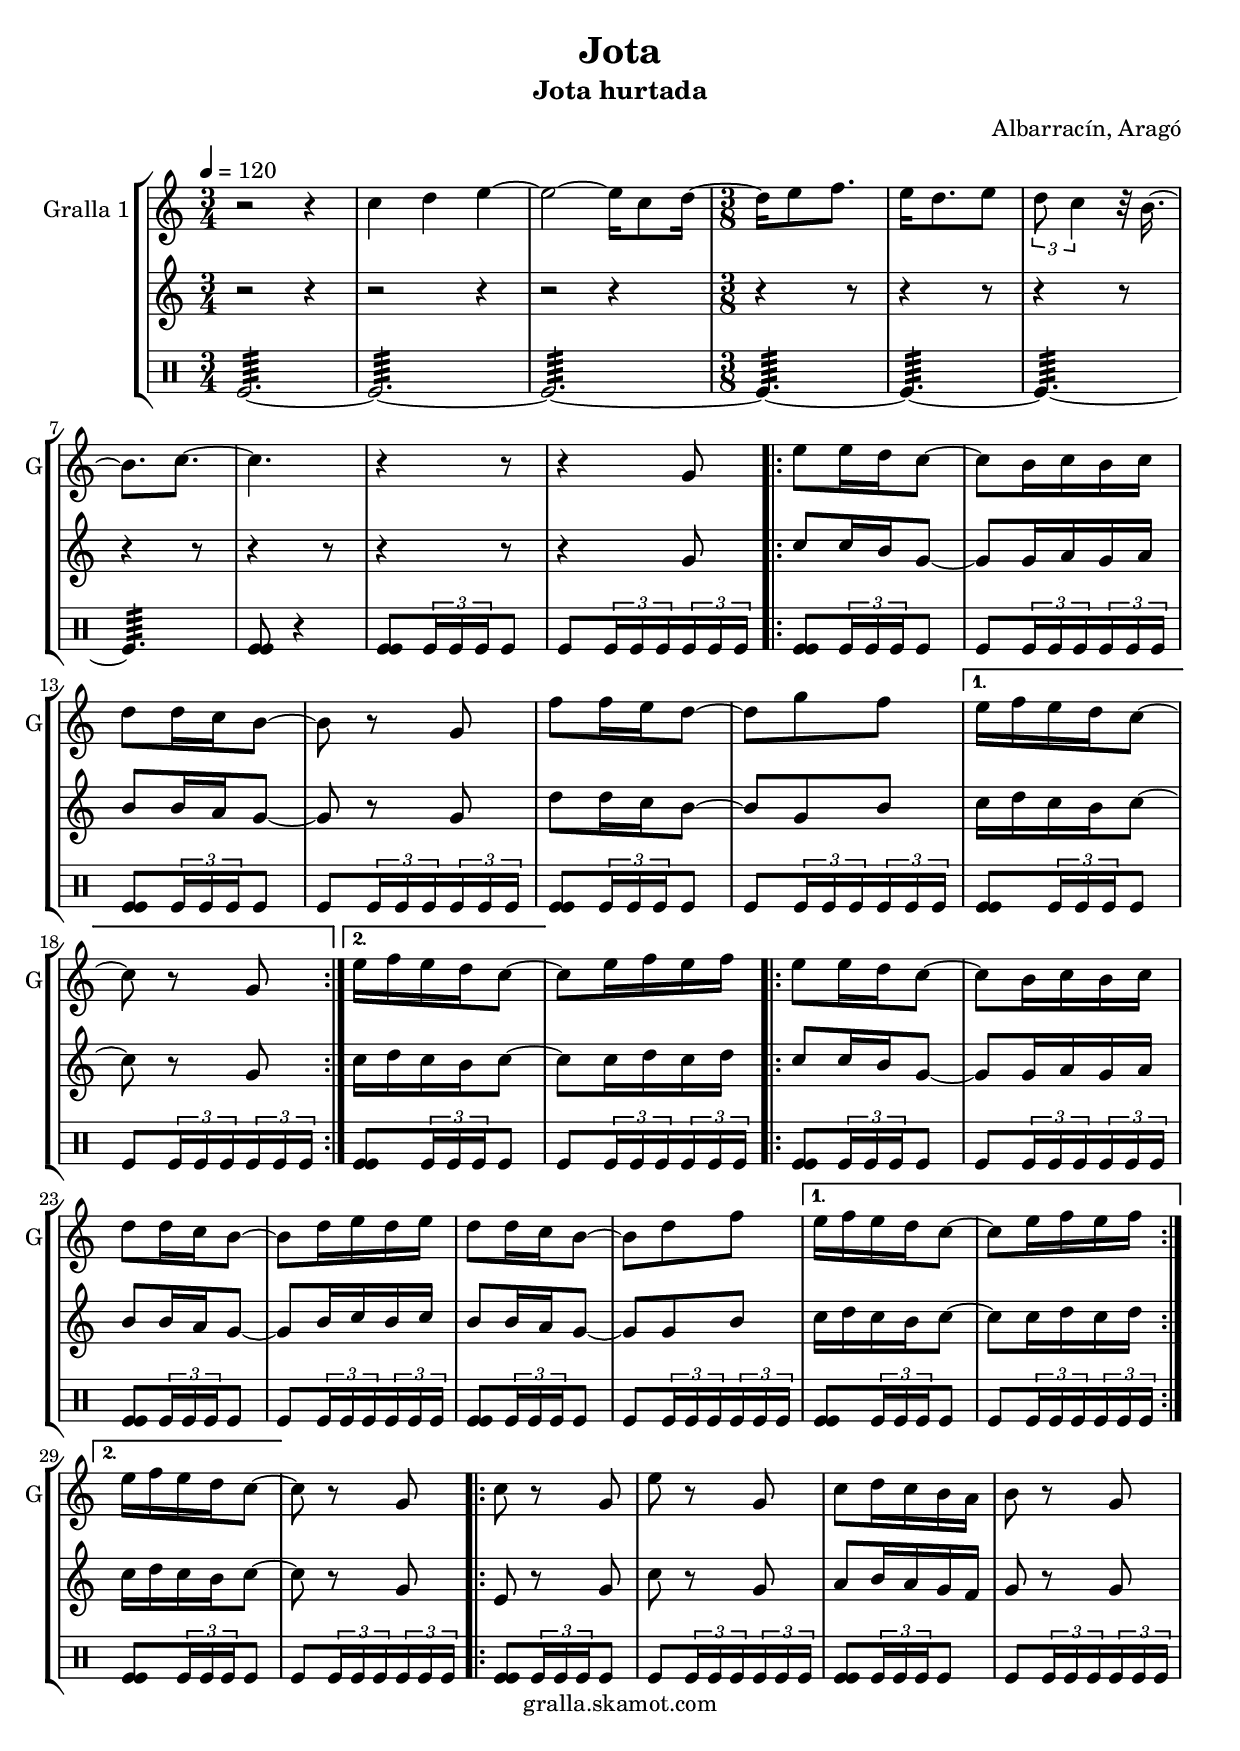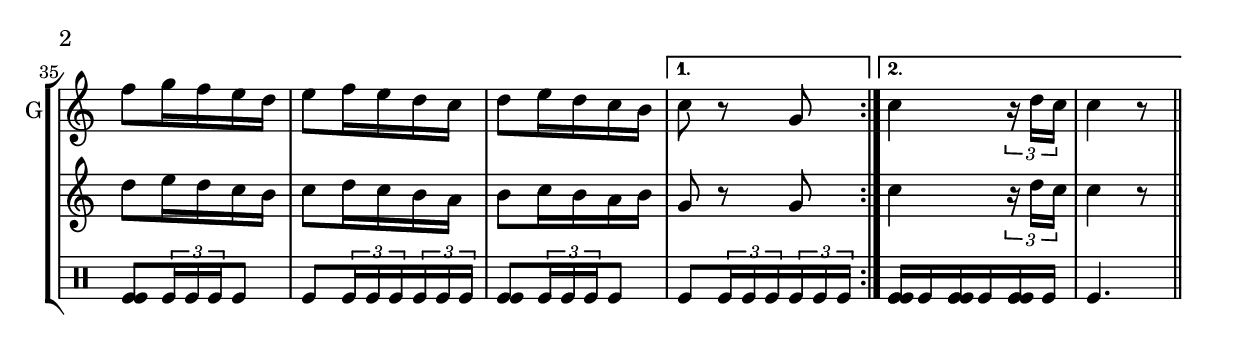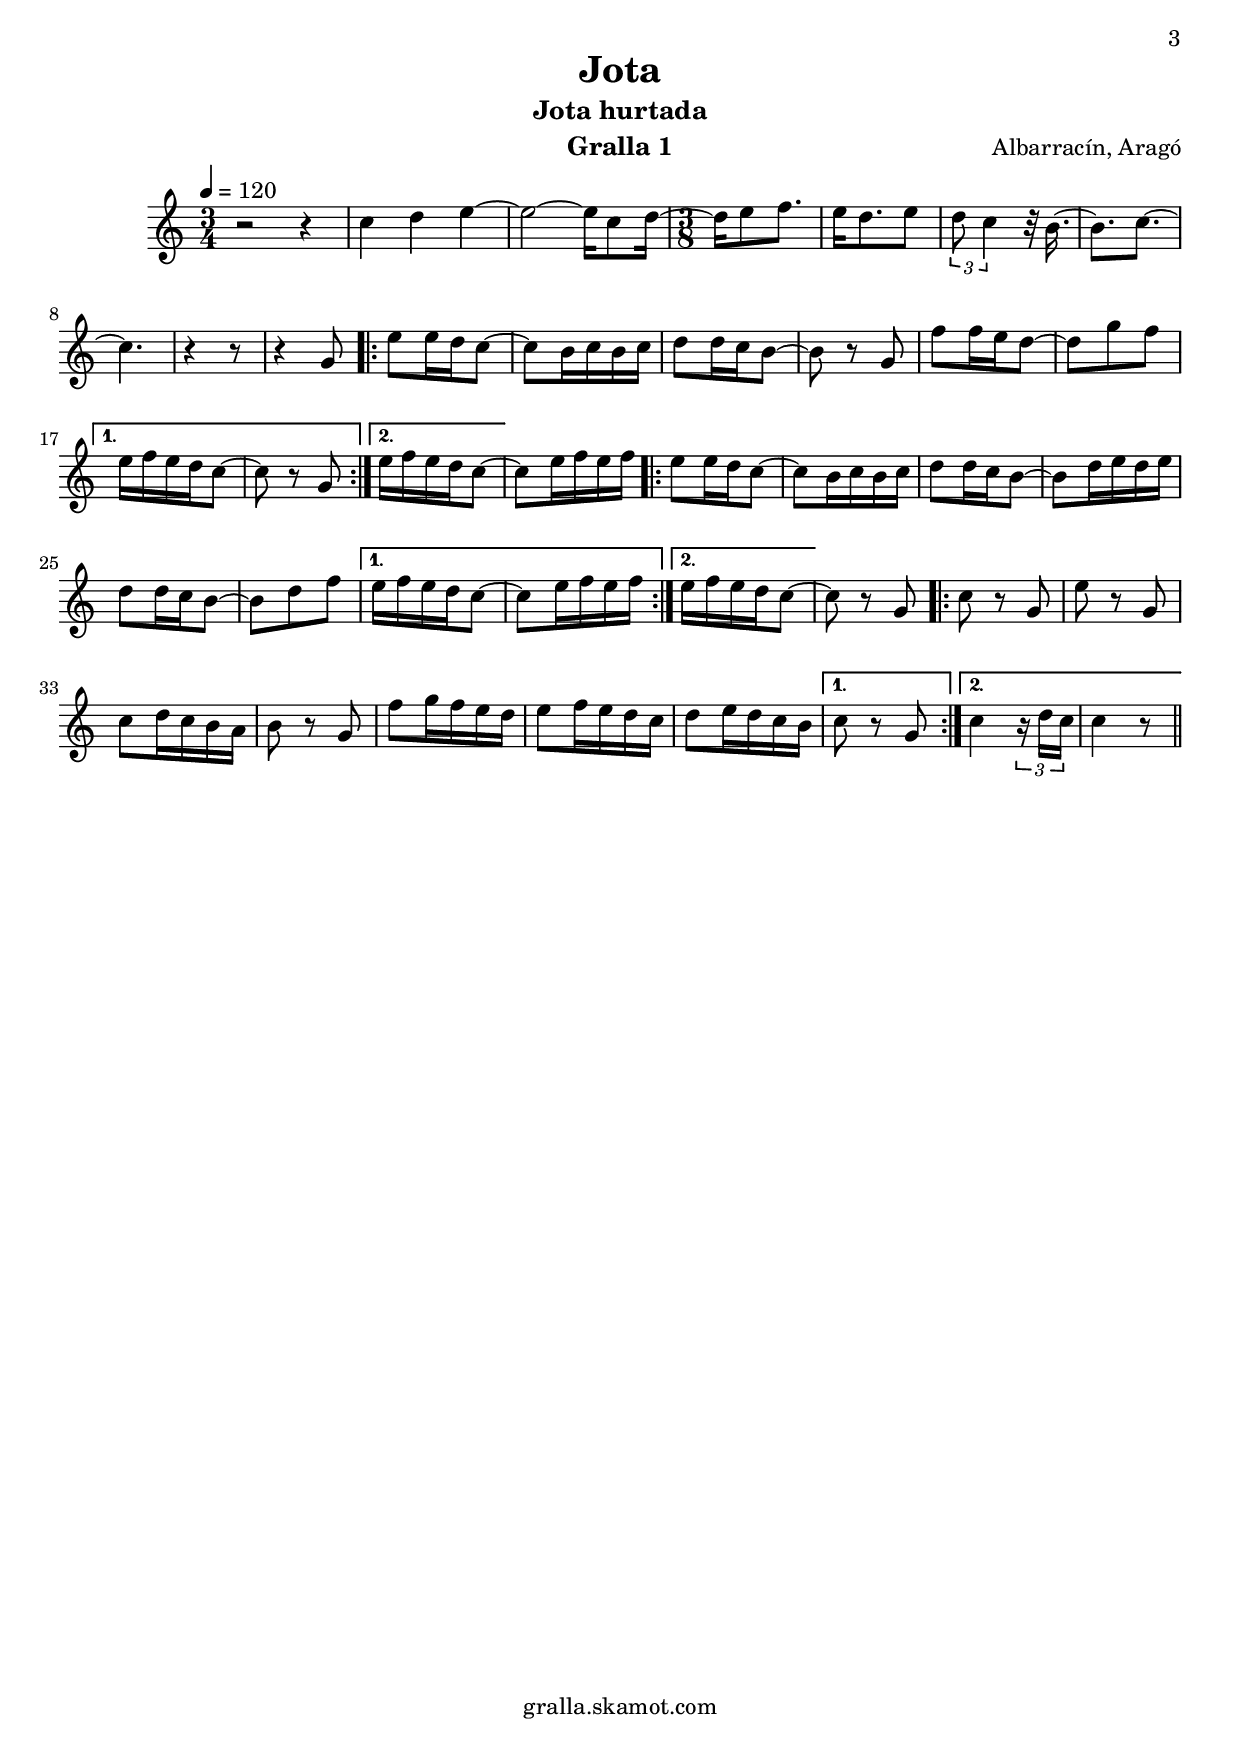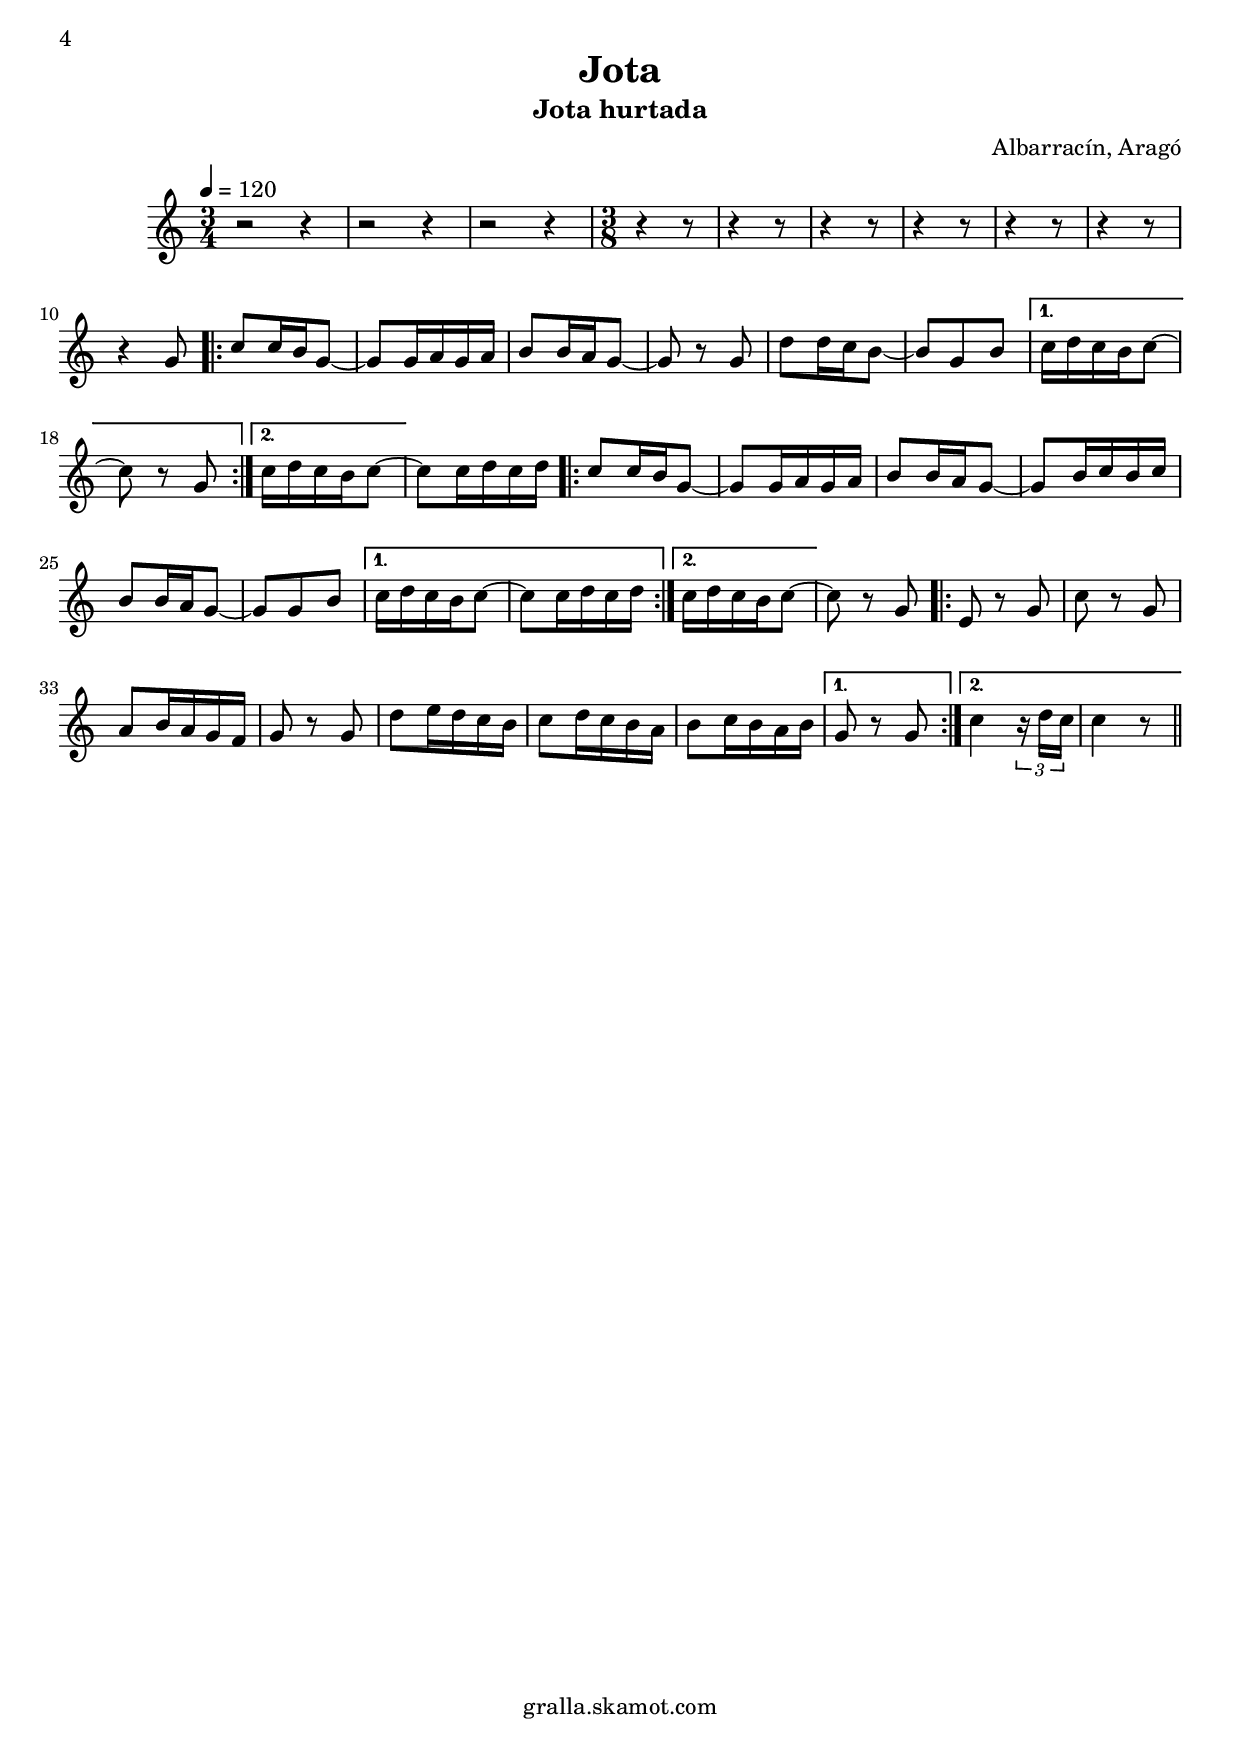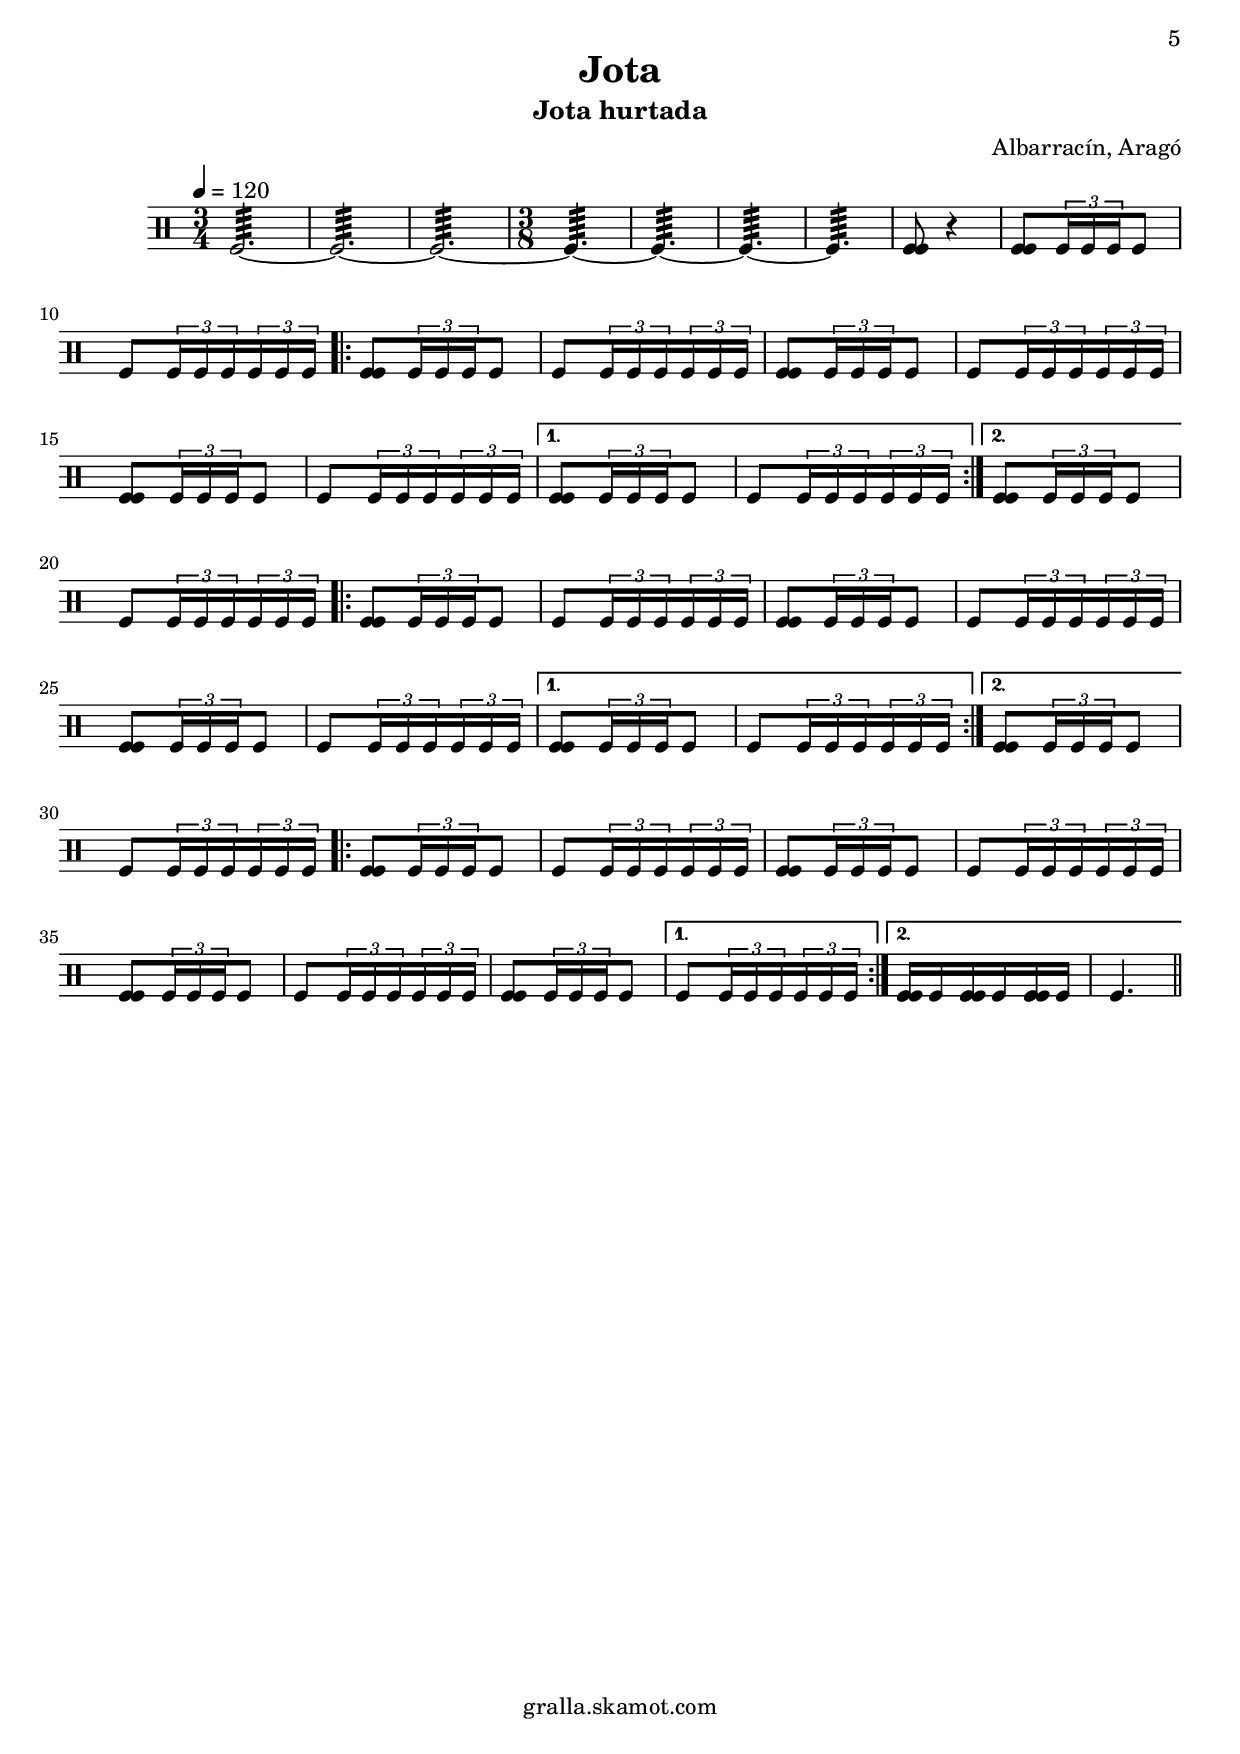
\version "2.16.2"

\header {
  dedication=""
  title="Jota"
  subtitle="Jota hurtada"
  subsubtitle=""
  poet=""
  meter=""
  piece=""
  composer="Albarracín, Aragó"
  arranger=""
  opus=""
  instrument=""
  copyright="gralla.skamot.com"
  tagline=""
}

liniaroAa =
\relative c''
{
  \tempo 4=120
  \clef treble
  \key c \major
  \time 3/4
  r2 r4  |
  c4 d e ~  |
  e2 ~ e16 c8 d16 ~  |
  \time 3/8   d16 e8 f8.  |
  %05
  e16 d8. e8  |
  \times 2/3 { d8 c4 } r32 b16. ~  |
  b8. c ~  |
  c4.  |
  r4 r8  |
  %10
  r4 g8  |
  \repeat volta 2 { e'8 e16 d c8 ~  |
  c8 b16 c b c  |
  d8 d16 c b8 ~  |
  b8 r g  |
  %15
  f'8 f16 e d8 ~  |
  d8 g f }
  \alternative { { e16 f e d c8 ~  |
  c8 r g }
  { e'16 f e d c8 ~ } }
  %20
  c8 e16 f e f  |
  \repeat volta 2 { e8 e16 d c8 ~  |
  c8 b16 c b c  |
  d8 d16 c b8 ~  |
  b8 d16 e d e  |
  %25
  d8 d16 c b8 ~  |
  b8 d f }
  \alternative { { e16 f e d c8 ~  |
  c8 e16 f e f }
  { e16 f e d c8 ~ } }
  %30
  c8 r g  |
  \repeat volta 2 { c8 r g  |
  e'8 r g,  |
  c8 d16 c b a  |
  b8 r g  |
  %35
  f'8 g16 f e d  |
  e8 f16 e d c  |
  d8 e16 d c b }
  \alternative { { c8 r g }
  { c4 \times 2/3 { r16 d c }  |
  %40
  c4 r8 } } \bar "||"
}

liniaroAb =
\relative g'
{
  \tempo 4=120
  \clef treble
  \key c \major
  \time 3/4
  r2 r4  |
  r2 r4  |
  r2 r4  |
  \time 3/8   r4 r8  |
  %05
  r4 r8  |
  r4 r8  |
  r4 r8  |
  r4 r8  |
  r4 r8  |
  %10
  r4 g8  |
  \repeat volta 2 { c8 c16 b g8 ~  |
  g8 g16 a g a  |
  b8 b16 a g8 ~  |
  g8 r g  |
  %15
  d'8 d16 c b8 ~  |
  b8 g b }
  \alternative { { c16 d c b c8 ~  |
  c8 r g }
  { c16 d c b c8 ~ } }
  %20
  c8 c16 d c d  |
  \repeat volta 2 { c8 c16 b g8 ~  |
  g8 g16 a g a  |
  b8 b16 a g8 ~  |
  g8 b16 c b c  |
  %25
  b8 b16 a g8 ~  |
  g8 g b }
  \alternative { { c16 d c b c8 ~  |
  c8 c16 d c d }
  { c16 d c b c8 ~ } }
  %30
  c8 r g  |
  \repeat volta 2 { e8 r g  |
  c8 r g  |
  a8 b16 a g f  |
  g8 r g  |
  %35
  d'8 e16 d c b  |
  c8 d16 c b a  |
  b8 c16 b a b }
  \alternative { { g8 r g }
  { c4 \times 2/3 { r16 d c }  |
  %40
  c4 r8 } } \bar "||"
}

liniaroAc =
\drummode
{
  \tempo 4=120
  \time 3/4
  tomfl2.:64 ~  |
  tomfl2.:64 ~  |
  tomfl2.:64 ~  |
  \time 3/8   tomfl4.:64 ~  |
  %05
  tomfl4.:64 ~  |
  tomfl4.:64 ~  |
  tomfl4.:64  |
  <tomfl tomfl>8 r4  |
  <tomfl tomfl>8 \times 2/3 { tomfl16 tomfl tomfl } tomfl8  |
  %10
  tomfl8 \times 2/3 { tomfl16 tomfl tomfl } \times 2/3 { tomfl tomfl tomfl }  |
  \repeat volta 2 { <tomfl tomfl>8 \times 2/3 { tomfl16 tomfl tomfl } tomfl8  |
  tomfl8 \times 2/3 { tomfl16 tomfl tomfl } \times 2/3 { tomfl tomfl tomfl }  |
  <tomfl tomfl>8 \times 2/3 { tomfl16 tomfl tomfl } tomfl8  |
  tomfl8 \times 2/3 { tomfl16 tomfl tomfl } \times 2/3 { tomfl tomfl tomfl }  |
  %15
  <tomfl tomfl>8 \times 2/3 { tomfl16 tomfl tomfl } tomfl8  |
  tomfl8 \times 2/3 { tomfl16 tomfl tomfl } \times 2/3 { tomfl tomfl tomfl } }
  \alternative { { <tomfl tomfl>8 \times 2/3 { tomfl16 tomfl tomfl } tomfl8  |
  tomfl8 \times 2/3 { tomfl16 tomfl tomfl } \times 2/3 { tomfl tomfl tomfl } }
  { <tomfl tomfl>8 \times 2/3 { tomfl16 tomfl tomfl } tomfl8 } }
  %20
  tomfl8 \times 2/3 { tomfl16 tomfl tomfl } \times 2/3 { tomfl tomfl tomfl }  |
  \repeat volta 2 { <tomfl tomfl>8 \times 2/3 { tomfl16 tomfl tomfl } tomfl8  |
  tomfl8 \times 2/3 { tomfl16 tomfl tomfl } \times 2/3 { tomfl tomfl tomfl }  |
  <tomfl tomfl>8 \times 2/3 { tomfl16 tomfl tomfl } tomfl8  |
  tomfl8 \times 2/3 { tomfl16 tomfl tomfl } \times 2/3 { tomfl tomfl tomfl }  |
  %25
  <tomfl tomfl>8 \times 2/3 { tomfl16 tomfl tomfl } tomfl8  |
  tomfl8 \times 2/3 { tomfl16 tomfl tomfl } \times 2/3 { tomfl tomfl tomfl } }
  \alternative { { <tomfl tomfl>8 \times 2/3 { tomfl16 tomfl tomfl } tomfl8  |
  tomfl8 \times 2/3 { tomfl16 tomfl tomfl } \times 2/3 { tomfl tomfl tomfl } }
  { <tomfl tomfl>8 \times 2/3 { tomfl16 tomfl tomfl } tomfl8 } }
  %30
  tomfl8 \times 2/3 { tomfl16 tomfl tomfl } \times 2/3 { tomfl tomfl tomfl }  |
  \repeat volta 2 { <tomfl tomfl>8 \times 2/3 { tomfl16 tomfl tomfl } tomfl8  |
  tomfl8 \times 2/3 { tomfl16 tomfl tomfl } \times 2/3 { tomfl tomfl tomfl }  |
  <tomfl tomfl>8 \times 2/3 { tomfl16 tomfl tomfl } tomfl8  |
  tomfl8 \times 2/3 { tomfl16 tomfl tomfl } \times 2/3 { tomfl tomfl tomfl }  |
  %35
  <tomfl tomfl>8 \times 2/3 { tomfl16 tomfl tomfl } tomfl8  |
  tomfl8 \times 2/3 { tomfl16 tomfl tomfl } \times 2/3 { tomfl tomfl tomfl }  |
  <tomfl tomfl>8 \times 2/3 { tomfl16 tomfl tomfl } tomfl8 }
  \alternative { { tomfl8 \times 2/3 { tomfl16 tomfl tomfl } \times 2/3 { tomfl tomfl tomfl } }
  { <tomfl tomfl tomfl>16 tomfl <tomfl tomfl tomfl> tomfl <tomfl tomfl tomfl> tomfl  |
  %40
  tomfl4. } } \bar "||"
}

\bookpart {
  \score {
    \new StaffGroup {
      \override Score.RehearsalMark.self-alignment-X = #LEFT
      <<
        \new Staff \with {instrumentName = #"Gralla 1" shortInstrumentName = #"G"} \liniaroAa
        \new Staff \with {instrumentName = #"" shortInstrumentName = #" "} \liniaroAb
        \new DrumStaff \with {instrumentName = #"" shortInstrumentName = #" "} \liniaroAc
      >>
    }
    \layout {}
  }
  \score { \unfoldRepeats
    \new StaffGroup {
      \override Score.RehearsalMark.self-alignment-X = #LEFT
      <<
        \new Staff \with {instrumentName = #"Gralla 1" shortInstrumentName = #"G"} \liniaroAa
        \new Staff \with {instrumentName = #"" shortInstrumentName = #" "} \liniaroAb
        \new DrumStaff \with {instrumentName = #"" shortInstrumentName = #" "} \liniaroAc
      >>
    }
    \midi {
      \set Staff.midiInstrument = "oboe"
      \set DrumStaff.midiInstrument = "drums"
    }
  }
}

\bookpart {
  \header {instrument="Gralla 1"}
  \score {
    \new StaffGroup {
      \override Score.RehearsalMark.self-alignment-X = #LEFT
      <<
        \new Staff \liniaroAa
      >>
    }
    \layout {}
  }
  \score { \unfoldRepeats
    \new StaffGroup {
      \override Score.RehearsalMark.self-alignment-X = #LEFT
      <<
        \new Staff \liniaroAa
      >>
    }
    \midi {
      \set Staff.midiInstrument = "oboe"
      \set DrumStaff.midiInstrument = "drums"
    }
  }
}

\bookpart {
  \header {instrument=""}
  \score {
    \new StaffGroup {
      \override Score.RehearsalMark.self-alignment-X = #LEFT
      <<
        \new Staff \liniaroAb
      >>
    }
    \layout {}
  }
  \score { \unfoldRepeats
    \new StaffGroup {
      \override Score.RehearsalMark.self-alignment-X = #LEFT
      <<
        \new Staff \liniaroAb
      >>
    }
    \midi {
      \set Staff.midiInstrument = "oboe"
      \set DrumStaff.midiInstrument = "drums"
    }
  }
}

\bookpart {
  \header {instrument=""}
  \score {
    \new StaffGroup {
      \override Score.RehearsalMark.self-alignment-X = #LEFT
      <<
        \new DrumStaff \liniaroAc
      >>
    }
    \layout {}
  }
  \score { \unfoldRepeats
    \new StaffGroup {
      \override Score.RehearsalMark.self-alignment-X = #LEFT
      <<
        \new DrumStaff \liniaroAc
      >>
    }
    \midi {
      \set Staff.midiInstrument = "oboe"
      \set DrumStaff.midiInstrument = "drums"
    }
  }
}

